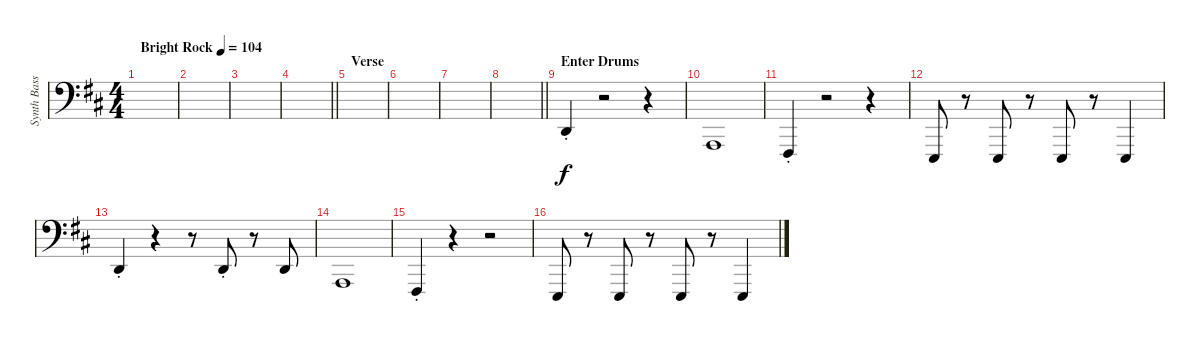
\track ("Synth Bass" "Synth Bass") {instrument lead2sawtooth}
\staff {score}
\tuning (G2 D2 A1 E1) {hide}
\ts (4 4)
\tempo (104 "Bright Rock")
\clef f4
\ks d
|
|
|
\barLineRight lightlight
|
\section ("" "Verse")
|
|
|
\barLineRight lightlight
|
\section ("" "Enter Drums")
0.2{st}.4 r.2 r.4 |
0.3.1 |
2.4{st}.4 r.2 r.4 |
0.4.8 r.8 0.4.8 r.8 0.4.8 r.8 0.4.4 |
0.2{st}.4 r.4 r.8 0.2{st}.8 r.8 0.2.8 |
0.3.1 |
2.4{st}.4 r.4 r.2 |
0.4.8 r.8 0.4.8 r.8 0.4.8 r.8 0.4.4
